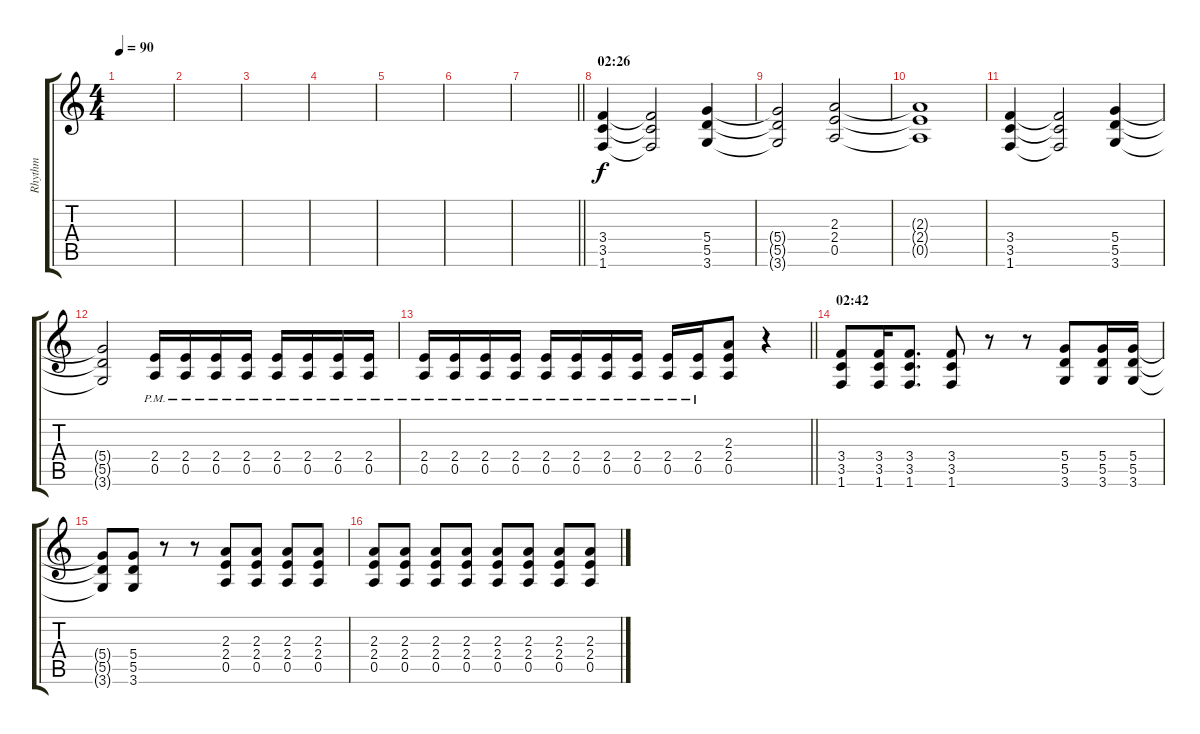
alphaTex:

\track ("Rhythm" "Rhythm") {instrument distortionguitar}
\staff {score tabs}
\tuning (E4 B3 G3 D3 A2 E2) {hide}
\ts (4 4)
\tempo 90
\clef g2
\ks c
|
|
|
|
|
|
\barLineRight lightlight
|
\section ("" "02:26")
(3.4 3.5 1.6).4 (3.4{t} 3.5{t} 1.6{t}).2 (5.4 5.5 3.6).4 |
(5.4{t} 5.5{t} 3.6{t}).2 (2.3 2.4 0.5).2 |
(2.3{t} 2.4{t} 0.5{t}).1 |
(3.4 3.5 1.6).4 (3.4{t} 3.5{t} 1.6{t}).2 (5.4 5.5 3.6).4 |
(5.4{t} 5.5{t} 3.6{t}).2 (2.4{pm} 0.5{pm}).16 (2.4{pm} 0.5{pm}).16 (2.4{pm} 0.5{pm}).16 (2.4{pm} 0.5{pm}).16 (2.4{pm} 0.5{pm}).16 (2.4{pm} 0.5{pm}).16 (2.4{pm} 0.5{pm}).16 (2.4{pm} 0.5{pm}).16 |
\barLineRight lightlight
(2.4{pm} 0.5{pm}).16 (2.4{pm} 0.5{pm}).16 (2.4{pm} 0.5{pm}).16 (2.4{pm} 0.5{pm}).16 (2.4{pm} 0.5{pm}).16 (2.4{pm} 0.5{pm}).16 (2.4{pm} 0.5{pm}).16 (2.4{pm} 0.5{pm}).16 (2.4{pm} 0.5{pm}).16 (2.4{pm} 0.5{pm}).16 (2.3 2.4 0.5).8 r.4 |
\section ("" "02:42")
(3.4 3.5 1.6).8 (3.4 3.5 1.6).16 (3.4 3.5 1.6).8{d} (3.4 3.5 1.6).8 r.8 r.8 (5.4 5.5 3.6).8 (5.4 5.5 3.6).16 (5.4 5.5 3.6).16 |
(5.4{t} 5.5{t} 3.6{t}).8 (5.4 5.5 3.6).8 r.8 r.8 (2.3 2.4 0.5).8 (2.3 2.4 0.5).8 (2.3 2.4 0.5).8 (2.3 2.4 0.5).8 |
(2.3 2.4 0.5).8 (2.3 2.4 0.5).8 (2.3 2.4 0.5).8 (2.3 2.4 0.5).8 (2.3 2.4 0.5).8 (2.3 2.4 0.5).8 (2.3 2.4 0.5).8 (2.3 2.4 0.5).8
